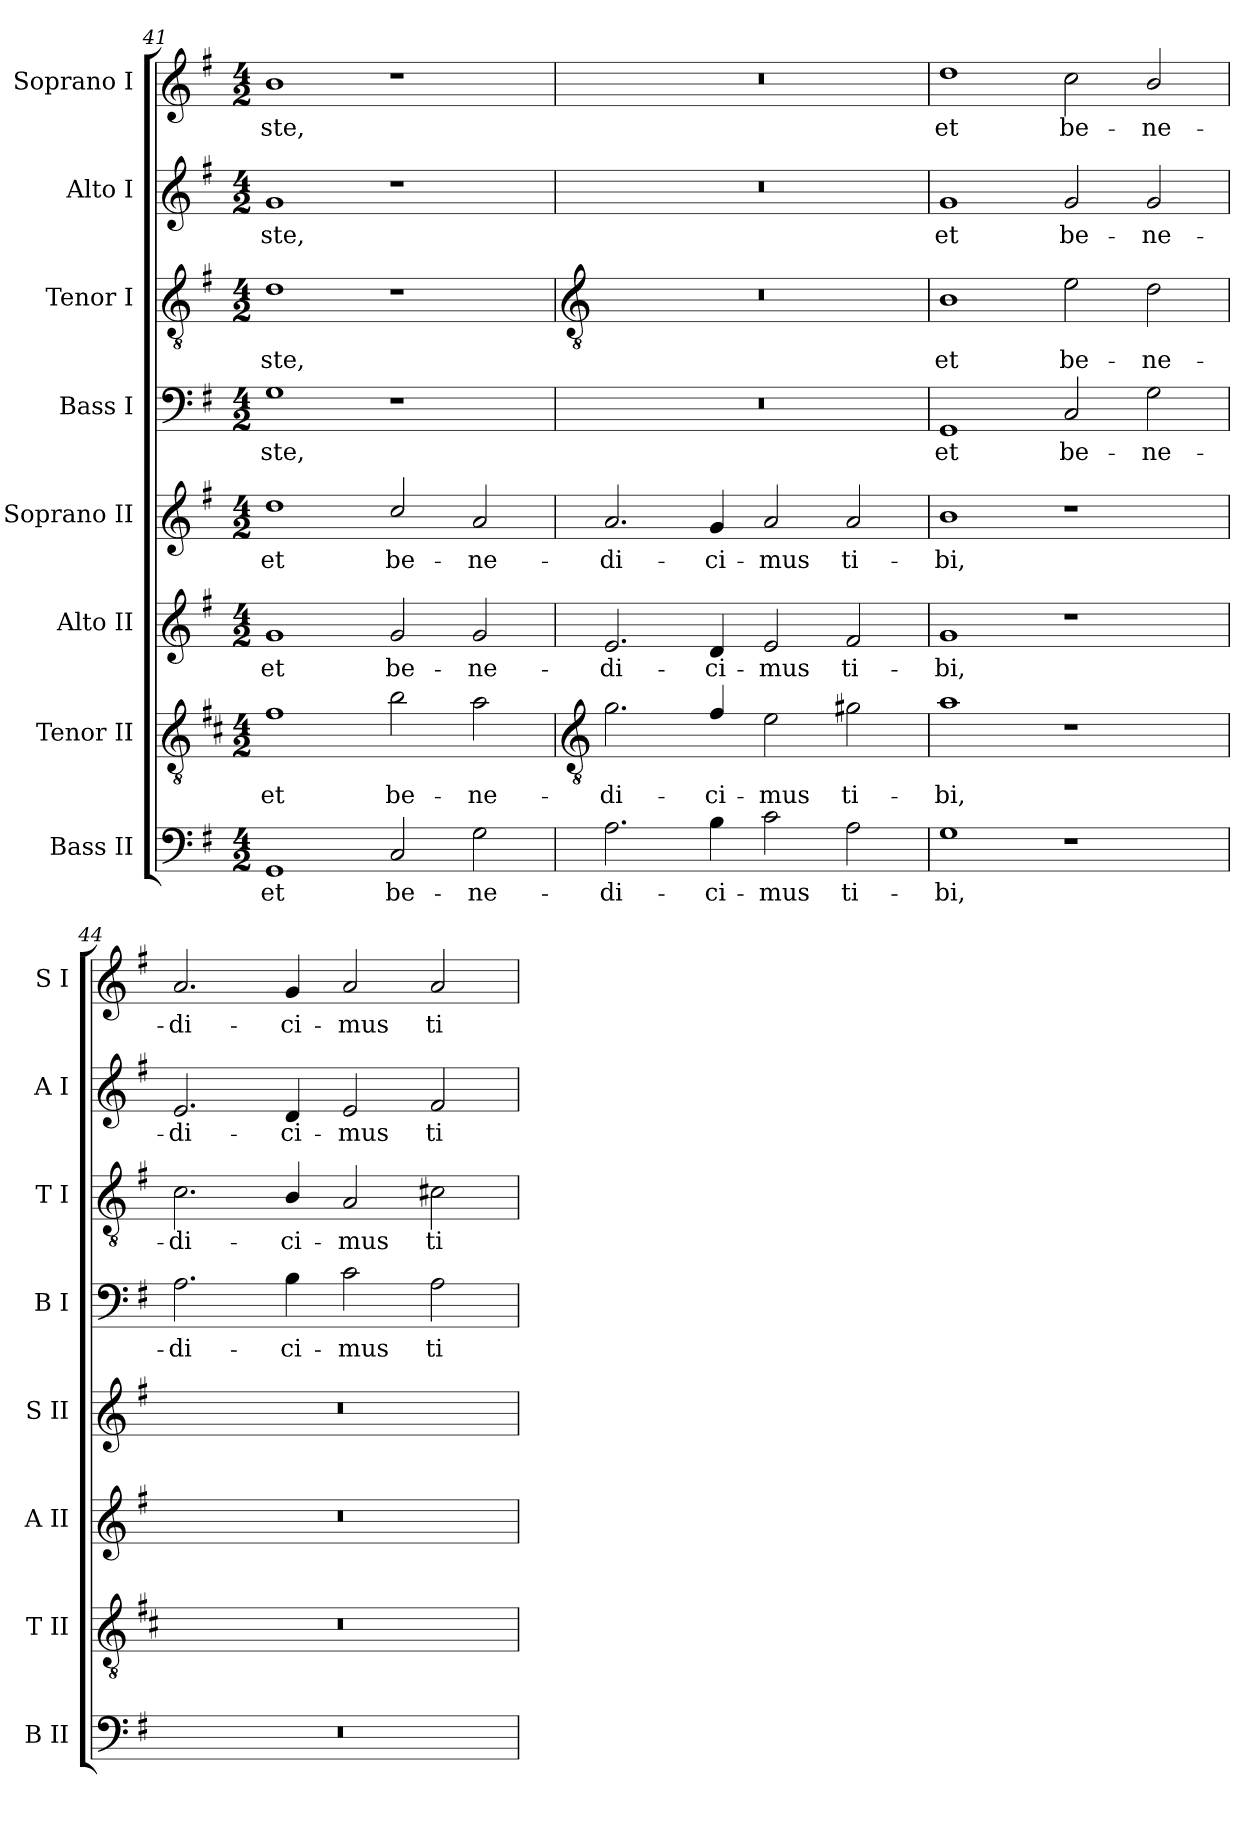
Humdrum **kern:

**kern	**text	**kern	**text	**kern	**text	**kern	**text	**kern	**text	**kern	**text	**kern	**text	**kern	**text
*part8	*part8	*part7	*part7	*part6	*part6	*part5	*part5	*part4	*part4	*part3	*part3	*part2	*part2	*part1	*part1
*staff8	*staff8	*staff7	*staff7	*staff6	*staff6	*staff5	*staff5	*staff4	*staff4	*staff3	*staff3	*staff2	*staff2	*staff1	*staff1
*I"Bass II	*	*I"Tenor II	*	*I"Alto II	*	*I"Soprano II	*	*I"Bass I	*	*I"Tenor I	*	*I"Alto I	*	*I"Soprano I	*
*I'B II	*	*I'T II	*	*I'A II	*	*I'S II	*	*I'B I	*	*I'T I	*	*I'A I	*	*I'S I	*
*clefF4	*	*clefGv2	*	*clefG2	*	*clefG2	*	*clefF4	*	*clefGv2	*	*clefG2	*	*clefG2	*
*	*	*ITrd4c7	*	*	*	*	*	*	*	*	*	*	*	*	*
*k[f#]	*	*k[f#]	*	*k[f#]	*	*k[f#]	*	*k[f#]	*	*k[f#]	*	*k[f#]	*	*k[f#]	*
*G:	*	*G:	*	*G:	*	*G:	*	*G:	*	*G:	*	*G:	*	*G:	*
*M4/2	*	*M4/2	*	*M4/2	*	*M4/2	*	*M4/2	*	*M4/2	*	*M4/2	*	*M4/2	*
=41	=41	=41	=41	=41	=41	=41	=41	=41	=41	=41	=41	=41	=41	=41	=41
!	!LO:LY:b	!	!LO:LY:b	!	!LO:LY:b	!	!LO:LY:b	!	!LO:LY:b	!	!LO:LY:b	!	!LO:LY:b	!	!LO:LY:b
1GG	et	1B	et	1g	et	1dd	et	1G	-ste,	1d	-ste,	1g	-ste,	1b	-ste,
!	!LO:LY:b	!	!LO:LY:b	!	!LO:LY:b	!	!LO:LY:b	!	!	!	!	!	!	!	!
2C	be-	2e	be-	2g	be-	2cc/	be-	1r	.	1r	.	1r	.	1r	.
!	!LO:LY:b	!	!LO:LY:b	!	!LO:LY:b	!	!LO:LY:b	!	!	!	!	!	!	!	!
2G	-ne-	2d	-ne-	2g	-ne-	2a	-ne-	.	.	.	.	.	.	.	.
!!LO:LB:g=z
=42	=42	=42	=42	=42	=42	=42	=42	=42	=42	=42	=42	=42	=42	=42	=42
*	*	*clefGv2	*	*	*	*	*	*	*	*clefGv2	*	*	*	*	*
!	!LO:LY:b	!	!LO:LY:b	!	!LO:LY:b	!	!LO:LY:b	!	!	!	!	!	!	!	!
2.A	-di-	2.c\	-di-	2.e	-di-	2.a	-di-	0r	.	0r	.	0r	.	0r	.
!	!LO:LY:b	!	!LO:LY:b	!	!LO:LY:b	!	!LO:LY:b	!	!	!	!	!	!	!	!
4B	-ci-	4B/	-ci-	4d	-ci-	4g	-ci-	.	.	.	.	.	.	.	.
!	!LO:LY:b	!	!LO:LY:b	!	!LO:LY:b	!	!LO:LY:b	!	!	!	!	!	!	!	!
2c	-mus	2A	-mus	2e	-mus	2a	-mus	.	.	.	.	.	.	.	.
!	!LO:LY:b	!	!LO:LY:b	!	!LO:LY:b	!	!LO:LY:b	!	!	!	!	!	!	!	!
2A	ti-	2c#X	ti-	2f#	ti-	2a	ti-	.	.	.	.	.	.	.	.
=43	=43	=43	=43	=43	=43	=43	=43	=43	=43	=43	=43	=43	=43	=43	=43
!	!LO:LY:b	!	!LO:LY:b	!	!LO:LY:b	!	!LO:LY:b	!	!LO:LY:b	!	!LO:LY:b	!	!LO:LY:b	!	!LO:LY:b
1G	-bi,	1d	-bi,	1g	-bi,	1b	-bi,	1GG	et	1B	et	1g	et	1dd	et
!	!	!	!	!	!	!	!	!	!LO:LY:b	!	!LO:LY:b	!	!LO:LY:b	!	!LO:LY:b
1r	.	1r	.	1r	.	1r	.	2C	be-	2e	be-	2g	be-	2cc\	be-
!	!	!	!	!	!	!	!	!	!LO:LY:b	!	!LO:LY:b	!	!LO:LY:b	!	!LO:LY:b
.	.	.	.	.	.	.	.	2G	-ne-	2d	-ne-	2g	-ne-	2b/	-ne-
=44	=44	=44	=44	=44	=44	=44	=44	=44	=44	=44	=44	=44	=44	=44	=44
!	!	!	!	!	!	!	!	!	!LO:LY:b	!	!LO:LY:b	!	!LO:LY:b	!	!LO:LY:b
0r	.	0r	.	0r	.	0r	.	2.A	-di-	2.c\	-di-	2.e	-di-	2.a	-di-
!	!	!	!	!	!	!	!	!	!LO:LY:b	!	!LO:LY:b	!	!LO:LY:b	!	!LO:LY:b
.	.	.	.	.	.	.	.	4B	-ci-	4B/	-ci-	4d	-ci-	4g	-ci-
!	!	!	!	!	!	!	!	!	!LO:LY:b	!	!LO:LY:b	!	!LO:LY:b	!	!LO:LY:b
.	.	.	.	.	.	.	.	2c	-mus	2A	-mus	2e	-mus	2a	-mus
!	!	!	!	!	!	!	!	!	!LO:LY:b	!	!LO:LY:b	!	!LO:LY:b	!	!LO:LY:b
.	.	.	.	.	.	.	.	2A	ti-	2c#X	ti-	2f#	ti-	2a	ti-
=	=	=	=	=	=	=	=	=	=	=	=	=	=	=	=
*-	*-	*-	*-	*-	*-	*-	*-	*-	*-	*-	*-	*-	*-	*-	*-
